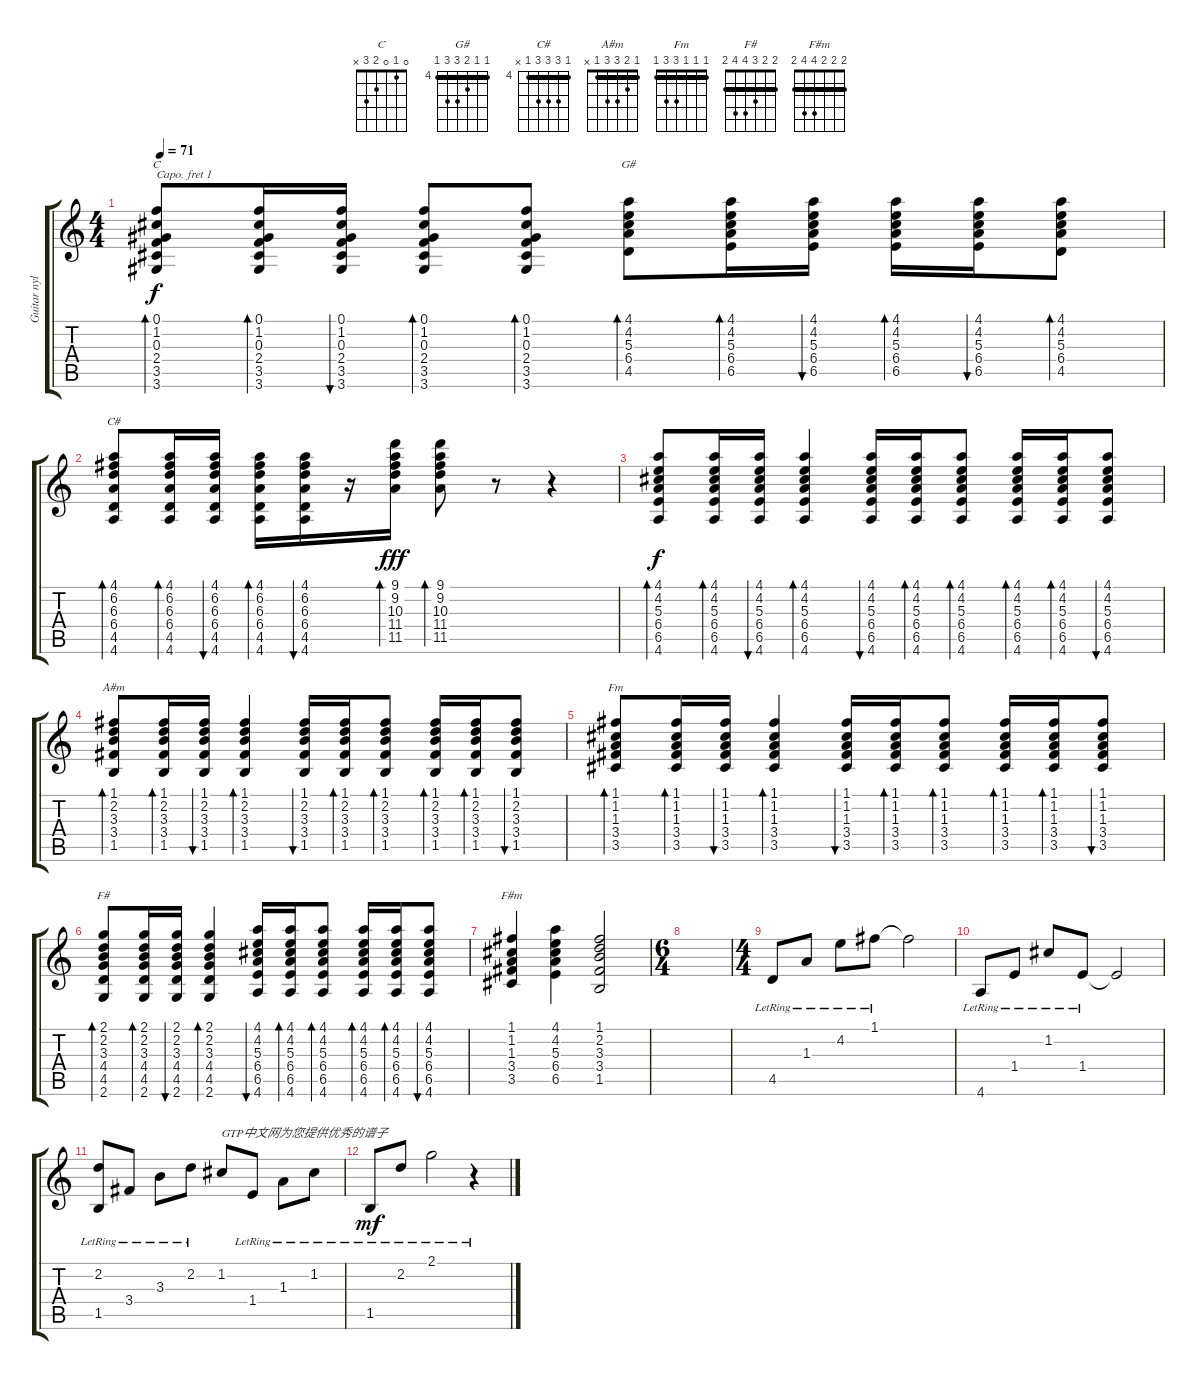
\track ("Guitar nylon" "Guitar nyl") {instrument acousticguitarnylon}
\staff {score tabs}
\capo 1
\tuning (E4 B3 G3 D3 A2 E2) {hide}
\chord ("C" 0 1 0 2 3 x)
\chord ("G#" 4 4 5 6 6 4) {firstfret 4 barre 4}
\chord ("C#" 4 6 6 6 4 x) {firstfret 4 barre 4}
\chord ("A#m" 1 2 3 3 1 x) {barre 1}
\chord ("Fm" 1 1 1 3 3 1) {barre 1}
\chord ("F#" 2 2 3 4 4 2) {barre 2}
\chord ("F#m" 2 2 2 4 4 2) {barre 2}
\ts (4 4)
\tempo 71
\clef g2
\ks c
(0.1 1.2 0.3 2.4 3.5 3.6).8{bd 30 ch "C" dy f} (0.1 1.2 0.3 2.4 3.5 3.6).16{bd 60} (0.1 1.2 0.3 2.4 3.5 3.6).16{bu 60} (0.1 1.2 0.3 2.4 3.5 3.6).8{bd 30} (0.1 1.2 0.3 2.4 3.5 3.6).8{bd 60} (4.1 4.2 5.3 6.4 4.5).8{bd 60 ch "G#"} (4.1 4.2 5.3 6.4 6.5).16{bd 60} (4.1 4.2 5.3 6.4 6.5).16{bu 60} (4.1 4.2 5.3 6.4 6.5).16{bd 60} (4.1 4.2 5.3 6.4 6.5).16{bu 60} (4.1 4.2 5.3 6.4 4.5).8{bd 60} |
(4.1 6.2 6.3 6.4 4.5 4.6).8{bd 60 ch "C#"} (4.1 6.2 6.3 6.4 4.5 4.6).16{bd 60} (4.1 6.2 6.3 6.4 4.5 4.6).16{bu 60} (4.1 6.2 6.3 6.4 4.5 4.6).16{bd 60} (4.1 6.2 6.3 6.4 4.5 4.6).16{bu 60} r.16 (9.1 9.2 10.3 11.4 11.5).16{bd 60 dy fff} (9.1 9.2 10.3 11.4 11.5).8{bd 60} r.8 r.4 |
(4.1 4.2 5.3 6.4 6.5 4.6).8{bd 30 dy f} (4.1 4.2 5.3 6.4 6.5 4.6).16{bd 60} (4.1 4.2 5.3 6.4 6.5 4.6).16{bu 60} (4.1 4.2 5.3 6.4 6.5 4.6).4{bd 30} (4.1 4.2 5.3 6.4 6.5 4.6).16{bu 30} (4.1 4.2 5.3 6.4 6.5 4.6).16{bd 30} (4.1 4.2 5.3 6.4 6.5 4.6).8{bd 30} (4.1 4.2 5.3 6.4 6.5 4.6).16{bd 60} (4.1 4.2 5.3 6.4 6.5 4.6).16{bd 60} (4.1 4.2 5.3 6.4 6.5 4.6).8{bu 60} |
(1.1 2.2 3.3 3.4 1.5).8{bd 30 ch "A#m"} (1.1 2.2 3.3 3.4 1.5).16{bd 60} (1.1 2.2 3.3 3.4 1.5).16{bu 60} (1.1 2.2 3.3 3.4 1.5).4{bd 30} (1.1 2.2 3.3 3.4 1.5).16{bu 30} (1.1 2.2 3.3 3.4 1.5).16{bd 30} (1.1 2.2 3.3 3.4 1.5).8{bd 30} (1.1 2.2 3.3 3.4 1.5).16{bd 60} (1.1 2.2 3.3 3.4 1.5).16{bd 60} (1.1 2.2 3.3 3.4 1.5).8{bu 60} |
(1.1 1.2 1.3 3.4 3.5).8{bd 30 ch "Fm"} (1.1 1.2 1.3 3.4 3.5).16{bd 60} (1.1 1.2 1.3 3.4 3.5).16{bu 60} (1.1 1.2 1.3 3.4 3.5).4{bd 30} (1.1 1.2 1.3 3.4 3.5).16{bu 30} (1.1 1.2 1.3 3.4 3.5).16{bd 30} (1.1 1.2 1.3 3.4 3.5).8{bd 30} (1.1 1.2 1.3 3.4 3.5).16{bd 60} (1.1 1.2 1.3 3.4 3.5).16{bd 60} (1.1 1.2 1.3 3.4 3.5).8{bu 60} |
(2.1 2.2 3.3 4.4 4.5 2.6).8{bd 30 ch "F#"} (2.1 2.2 3.3 4.4 4.5 2.6).16{bd 60} (2.1 2.2 3.3 4.4 4.5 2.6).16{bu 60} (2.1 2.2 3.3 4.4 4.5 2.6).4{bd 30} (4.1 4.2 5.3 6.4 6.5 4.6).16{bu 30} (4.1 4.2 5.3 6.4 6.5 4.6).16{bd 30} (4.1 4.2 5.3 6.4 6.5 4.6).8{bd 30} (4.1 4.2 5.3 6.4 6.5 4.6).16{bd 60} (4.1 4.2 5.3 6.4 6.5 4.6).16{bd 60} (4.1 4.2 5.3 6.4 6.5 4.6).8{bu 60} |
(1.1 1.2 1.3 3.4 3.5).4{ch "F#m"} (4.1 4.2 5.3 6.4 6.5).4 (1.1 2.2 3.3 3.4 1.5).2 |
\ts (6 4)
|
\ts (4 4)
4.5{lr}.8{volume 12 instrument acousticguitarnylon} 1.3{lr}.8 4.2{lr}.8 1.1{lr}.8 1.1{t}.2 |
4.6{lr}.8 1.4{lr}.8 1.2{lr}.8 1.4{lr}.8 1.4{t}.2 |
(2.2{lr} 1.5{lr}).8 3.4{lr}.8 3.3{lr}.8 2.2{lr}.8 1.2.8{txt "GTP中文网为您提供优秀的谱子"} 1.4{lr}.8 1.3{lr}.8 1.2{lr}.8 |
1.5{lr}.8{dy mf} 2.2{lr}.8 2.1{lr}.2 r.4
